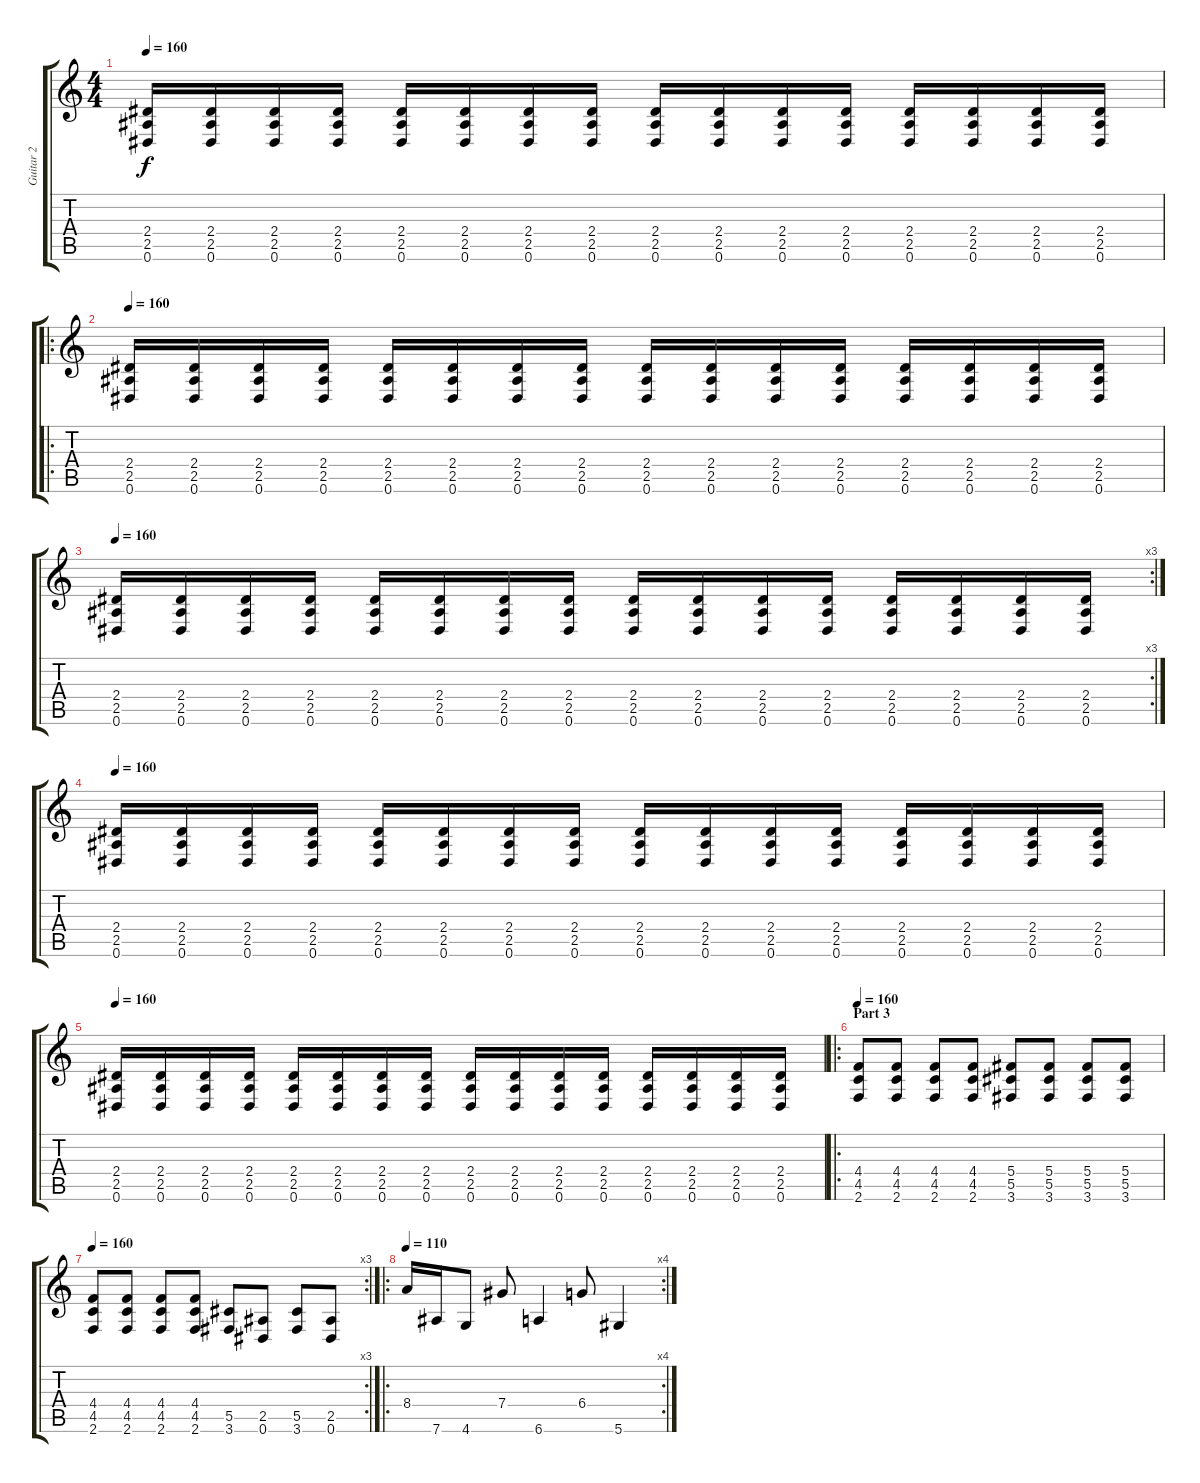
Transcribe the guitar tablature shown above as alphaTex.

\track ("Guitar 2" "Guitar 2") {instrument overdrivenguitar}
\staff {score tabs}
\tuning (Eb4 Bb3 Gb3 Db3 Ab2 Eb2) {hide}
\ts (4 4)
\tempo 160
\clef g2
\ks c
(2.4 2.5 0.6).16{dy f} (2.4 2.5 0.6).16 (2.4 2.5 0.6).16 (2.4 2.5 0.6).16 (2.4 2.5 0.6).16 (2.4 2.5 0.6).16 (2.4 2.5 0.6).16 (2.4 2.5 0.6).16 (2.4 2.5 0.6).16 (2.4 2.5 0.6).16 (2.4 2.5 0.6).16 (2.4 2.5 0.6).16 (2.4 2.5 0.6).16 (2.4 2.5 0.6).16 (2.4 2.5 0.6).16 (2.4 2.5 0.6).16 |
\ro
\tempo 160
(2.4 2.5 0.6).16 (2.4 2.5 0.6).16 (2.4 2.5 0.6).16 (2.4 2.5 0.6).16 (2.4 2.5 0.6).16 (2.4 2.5 0.6).16 (2.4 2.5 0.6).16 (2.4 2.5 0.6).16 (2.4 2.5 0.6).16 (2.4 2.5 0.6).16 (2.4 2.5 0.6).16 (2.4 2.5 0.6).16 (2.4 2.5 0.6).16 (2.4 2.5 0.6).16 (2.4 2.5 0.6).16 (2.4 2.5 0.6).16 |
\rc 3
\tempo 160
(2.4 2.5 0.6).16 (2.4 2.5 0.6).16 (2.4 2.5 0.6).16 (2.4 2.5 0.6).16 (2.4 2.5 0.6).16 (2.4 2.5 0.6).16 (2.4 2.5 0.6).16 (2.4 2.5 0.6).16 (2.4 2.5 0.6).16 (2.4 2.5 0.6).16 (2.4 2.5 0.6).16 (2.4 2.5 0.6).16 (2.4 2.5 0.6).16 (2.4 2.5 0.6).16 (2.4 2.5 0.6).16 (2.4 2.5 0.6).16 |
\tempo 160
(2.4 2.5 0.6).16 (2.4 2.5 0.6).16 (2.4 2.5 0.6).16 (2.4 2.5 0.6).16 (2.4 2.5 0.6).16 (2.4 2.5 0.6).16 (2.4 2.5 0.6).16 (2.4 2.5 0.6).16 (2.4 2.5 0.6).16 (2.4 2.5 0.6).16 (2.4 2.5 0.6).16 (2.4 2.5 0.6).16 (2.4 2.5 0.6).16 (2.4 2.5 0.6).16 (2.4 2.5 0.6).16 (2.4 2.5 0.6).16 |
\tempo 160
(2.4 2.5 0.6).16 (2.4 2.5 0.6).16 (2.4 2.5 0.6).16 (2.4 2.5 0.6).16 (2.4 2.5 0.6).16 (2.4 2.5 0.6).16 (2.4 2.5 0.6).16 (2.4 2.5 0.6).16 (2.4 2.5 0.6).16 (2.4 2.5 0.6).16 (2.4 2.5 0.6).16 (2.4 2.5 0.6).16 (2.4 2.5 0.6).16 (2.4 2.5 0.6).16 (2.4 2.5 0.6).16 (2.4 2.5 0.6).16 |
\ro
\section ("" "Part 3")
\tempo 160
(4.4 4.5 2.6).8 (4.4 4.5 2.6).8 (4.4 4.5 2.6).8 (4.4 4.5 2.6).8 (5.4 5.5 3.6).8 (5.4 5.5 3.6).8 (5.4 5.5 3.6).8 (5.4 5.5 3.6).8 |
\rc 3
\tempo 160
(4.4 4.5 2.6).8 (4.4 4.5 2.6).8 (4.4 4.5 2.6).8 (4.4 4.5 2.6).8 (5.5 3.6).8 (2.5 0.6).8 (5.5 3.6).8 (2.5 0.6).8 |
\ro
\rc 4
\tempo 110
8.4.16 7.6.16 4.6.8 7.4.8 6.6.4 6.4.8 5.6.4
